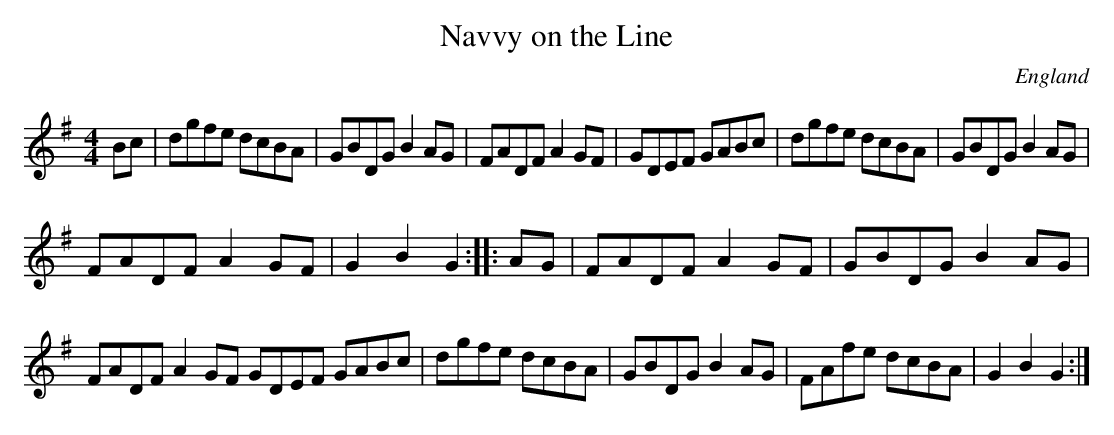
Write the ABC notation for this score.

X:1
T:Navvy on the Line
M:4/4
O:England
O:Ireland
O:Scotland
K:G major
Bc|\
dgfe dcBA|GBDG B2AG|FADF A2GF|GDEF GABc|\
dgfe dcBA|GBDG B2AG|
FADF A2GF|G2B2 G2:: AG|\
FADF A2GF|GBDG B2AG|
FADF A2GF GDEF GABc|\
dgfe dcBA|GBDG B2AG|FAfe dcBA|G2B2 G2:|
